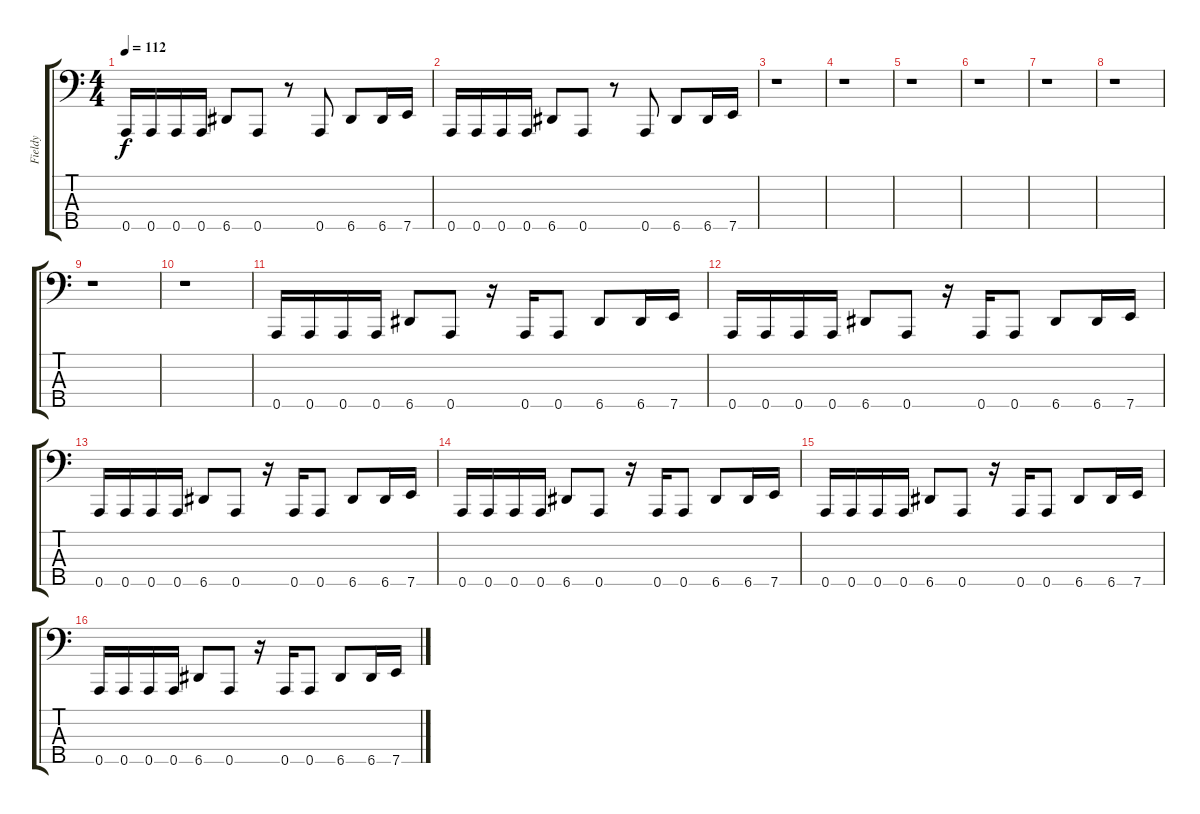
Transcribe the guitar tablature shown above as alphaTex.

\track ("Fieldy" "Fieldy") {instrument slapbass1}
\staff {score tabs}
\tuning (F2 C2 G1 D1 A0) {hide}
\ts (4 4)
\tempo 112
\clef f4
\ks c
0.5.16{dy f} 0.5.16 0.5.16 0.5.16 6.5.8 0.5.8 r.8 0.5.8 6.5.8 6.5.16 7.5.16 |
0.5.16 0.5.16 0.5.16 0.5.16 6.5.8 0.5.8 r.8 0.5.8 6.5.8 6.5.16 7.5.16 |
r.1 |
r.1 |
r.1 |
r.1 |
r.1 |
r.1 |
r.1 |
r.1 |
0.5.16 0.5.16 0.5.16 0.5.16 6.5.8 0.5.8 r.16 0.5.16 0.5.8 6.5.8 6.5.16 7.5.16 |
0.5.16 0.5.16 0.5.16 0.5.16 6.5.8 0.5.8 r.16 0.5.16 0.5.8 6.5.8 6.5.16 7.5.16 |
0.5.16 0.5.16 0.5.16 0.5.16 6.5.8 0.5.8 r.16 0.5.16 0.5.8 6.5.8 6.5.16 7.5.16 |
0.5.16 0.5.16 0.5.16 0.5.16 6.5.8 0.5.8 r.16 0.5.16 0.5.8 6.5.8 6.5.16 7.5.16 |
0.5.16 0.5.16 0.5.16 0.5.16 6.5.8 0.5.8 r.16 0.5.16 0.5.8 6.5.8 6.5.16 7.5.16 |
0.5.16 0.5.16 0.5.16 0.5.16 6.5.8 0.5.8 r.16 0.5.16 0.5.8 6.5.8 6.5.16 7.5.16
